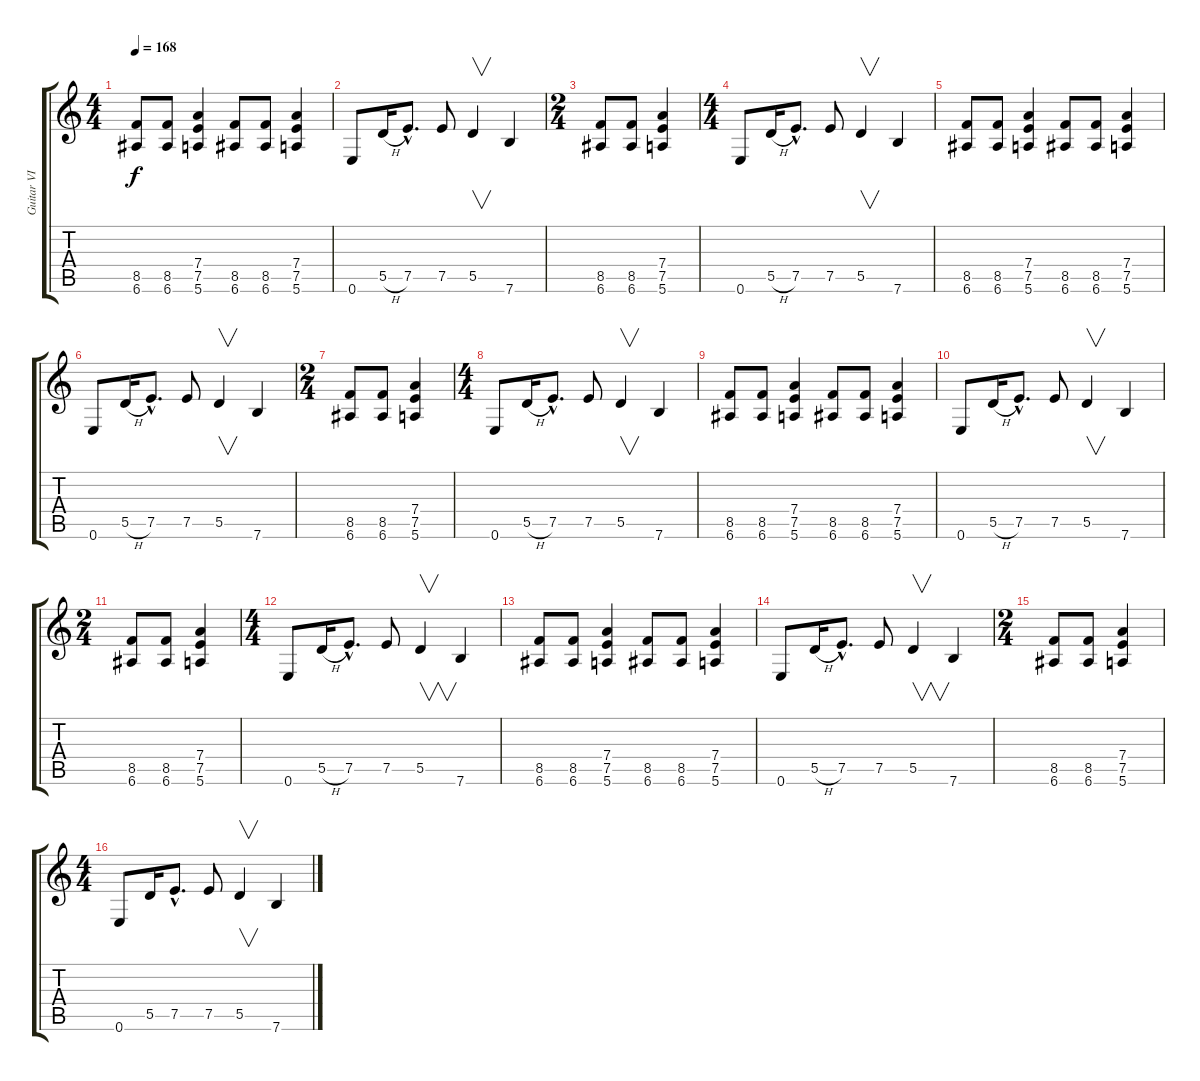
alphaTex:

\track ("Guitar VI Distortion" "Guitar VI ") {instrument distortionguitar}
\staff {score tabs}
\tuning (E4 B3 G3 D3 A2 E2) {hide}
\ts (4 4)
\tempo 168
\clef g2
\ks c
(8.5 6.6).8{dy f volume 16} (8.5 6.6).8 (7.4 7.5 5.6).4 (8.5 6.6).8 (8.5 6.6).8 (7.4 7.5 5.6).4 |
0.6.8 5.5{h}.16 7.5{hac}.8{d} 7.5.8 5.5.4{v} 7.6.4 |
\ts (2 4)
(8.5 6.6).8 (8.5 6.6).8 (7.4 7.5 5.6).4 |
\ts (4 4)
0.6.8 5.5{h}.16 7.5{hac}.8{d} 7.5.8 5.5.4{v} 7.6.4 |
(8.5 6.6).8 (8.5 6.6).8 (7.4 7.5 5.6).4 (8.5 6.6).8 (8.5 6.6).8 (7.4 7.5 5.6).4 |
0.6.8 5.5{h}.16 7.5{hac}.8{d} 7.5.8 5.5.4{v} 7.6.4 |
\ts (2 4)
(8.5 6.6).8 (8.5 6.6).8 (7.4 7.5 5.6).4 |
\ts (4 4)
0.6.8 5.5{h}.16 7.5{hac}.8{d} 7.5.8 5.5.4{v} 7.6.4 |
(8.5 6.6).8 (8.5 6.6).8 (7.4 7.5 5.6).4 (8.5 6.6).8 (8.5 6.6).8 (7.4 7.5 5.6).4 |
0.6.8 5.5{h}.16 7.5{hac}.8{d} 7.5.8 5.5.4{v} 7.6.4 |
\ts (2 4)
(8.5 6.6).8 (8.5 6.6).8 (7.4 7.5 5.6).4 |
\ts (4 4)
0.6.8 5.5{h}.16 7.5{hac}.8{d} 7.5.8 5.5.4{v} 7.6.4 |
(8.5 6.6).8 (8.5 6.6).8 (7.4 7.5 5.6).4 (8.5 6.6).8 (8.5 6.6).8 (7.4 7.5 5.6).4 |
0.6.8 5.5{h}.16 7.5{hac}.8{d} 7.5.8 5.5.4{v} 7.6.4 |
\ts (2 4)
(8.5 6.6).8 (8.5 6.6).8 (7.4 7.5 5.6).4 |
\ts (4 4)
0.6.8 5.5.16 7.5{hac}.8{d} 7.5.8 5.5.4{v} 7.6.4
